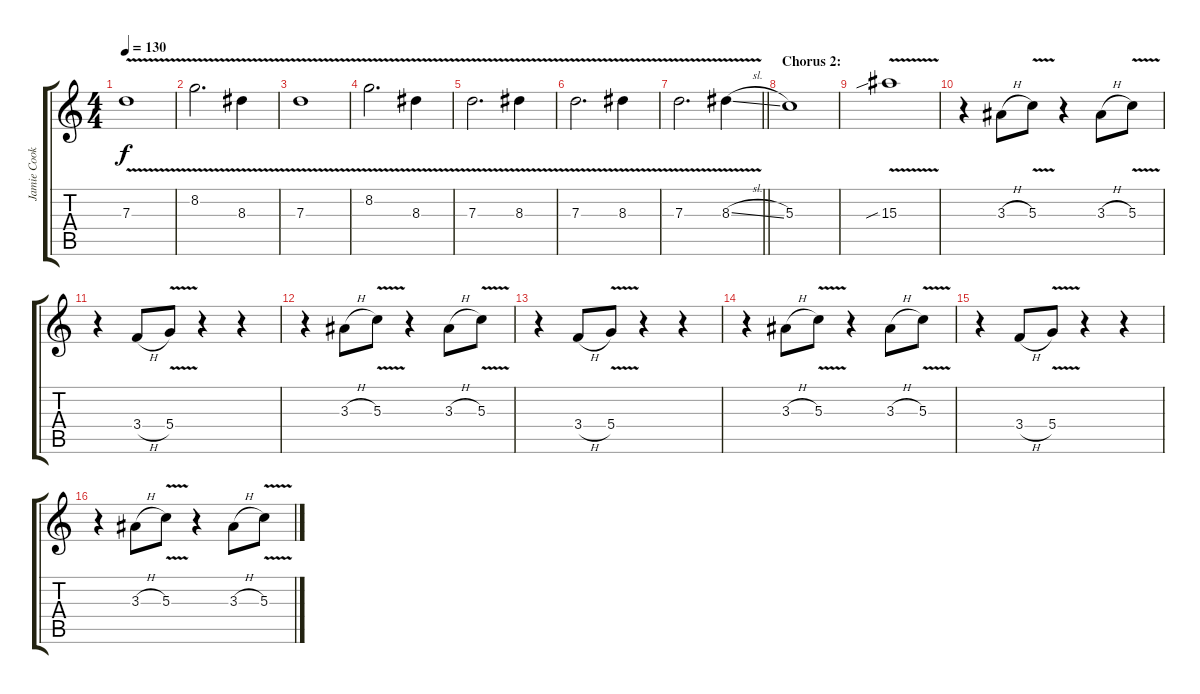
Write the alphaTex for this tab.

\track ("Jamie Cook (Lead Guitar)" "Jamie Cook") {instrument electricguitarclean}
\staff {score tabs}
\tuning (E4 B3 G3 D3 A2 E2) {hide}
\ts (4 4)
\tempo 130
\clef g2
\ks c
7.3{v}.1{dy f} |
8.2{v}.2{d} 8.3{v}.4 |
7.3{v}.1 |
8.2{v}.2{d} 8.3{v}.4 |
7.3{v}.2{d} 8.3{v}.4 |
7.3{v}.2{d} 8.3{v}.4 |
\barLineRight lightlight
7.3{v}.2{d} 8.3{v sl}.4 |
\section ("" "Chorus 2:")
5.3.1 |
15.3{v sib}.1 |
r.4 3.3{h}.8 5.3{v}.8 r.4 3.3{h}.8 5.3{v}.8 |
r.4 3.4{h}.8 5.4{v}.8 r.4 r.4 |
r.4 3.3{h}.8 5.3{v}.8 r.4 3.3{h}.8 5.3{v}.8 |
r.4 3.4{h}.8 5.4{v}.8 r.4 r.4 |
r.4 3.3{h}.8 5.3{v}.8 r.4 3.3{h}.8 5.3{v}.8 |
r.4 3.4{h}.8 5.4{v}.8 r.4 r.4 |
r.4 3.3{h}.8 5.3{v}.8 r.4 3.3{h}.8 5.3{v}.8
